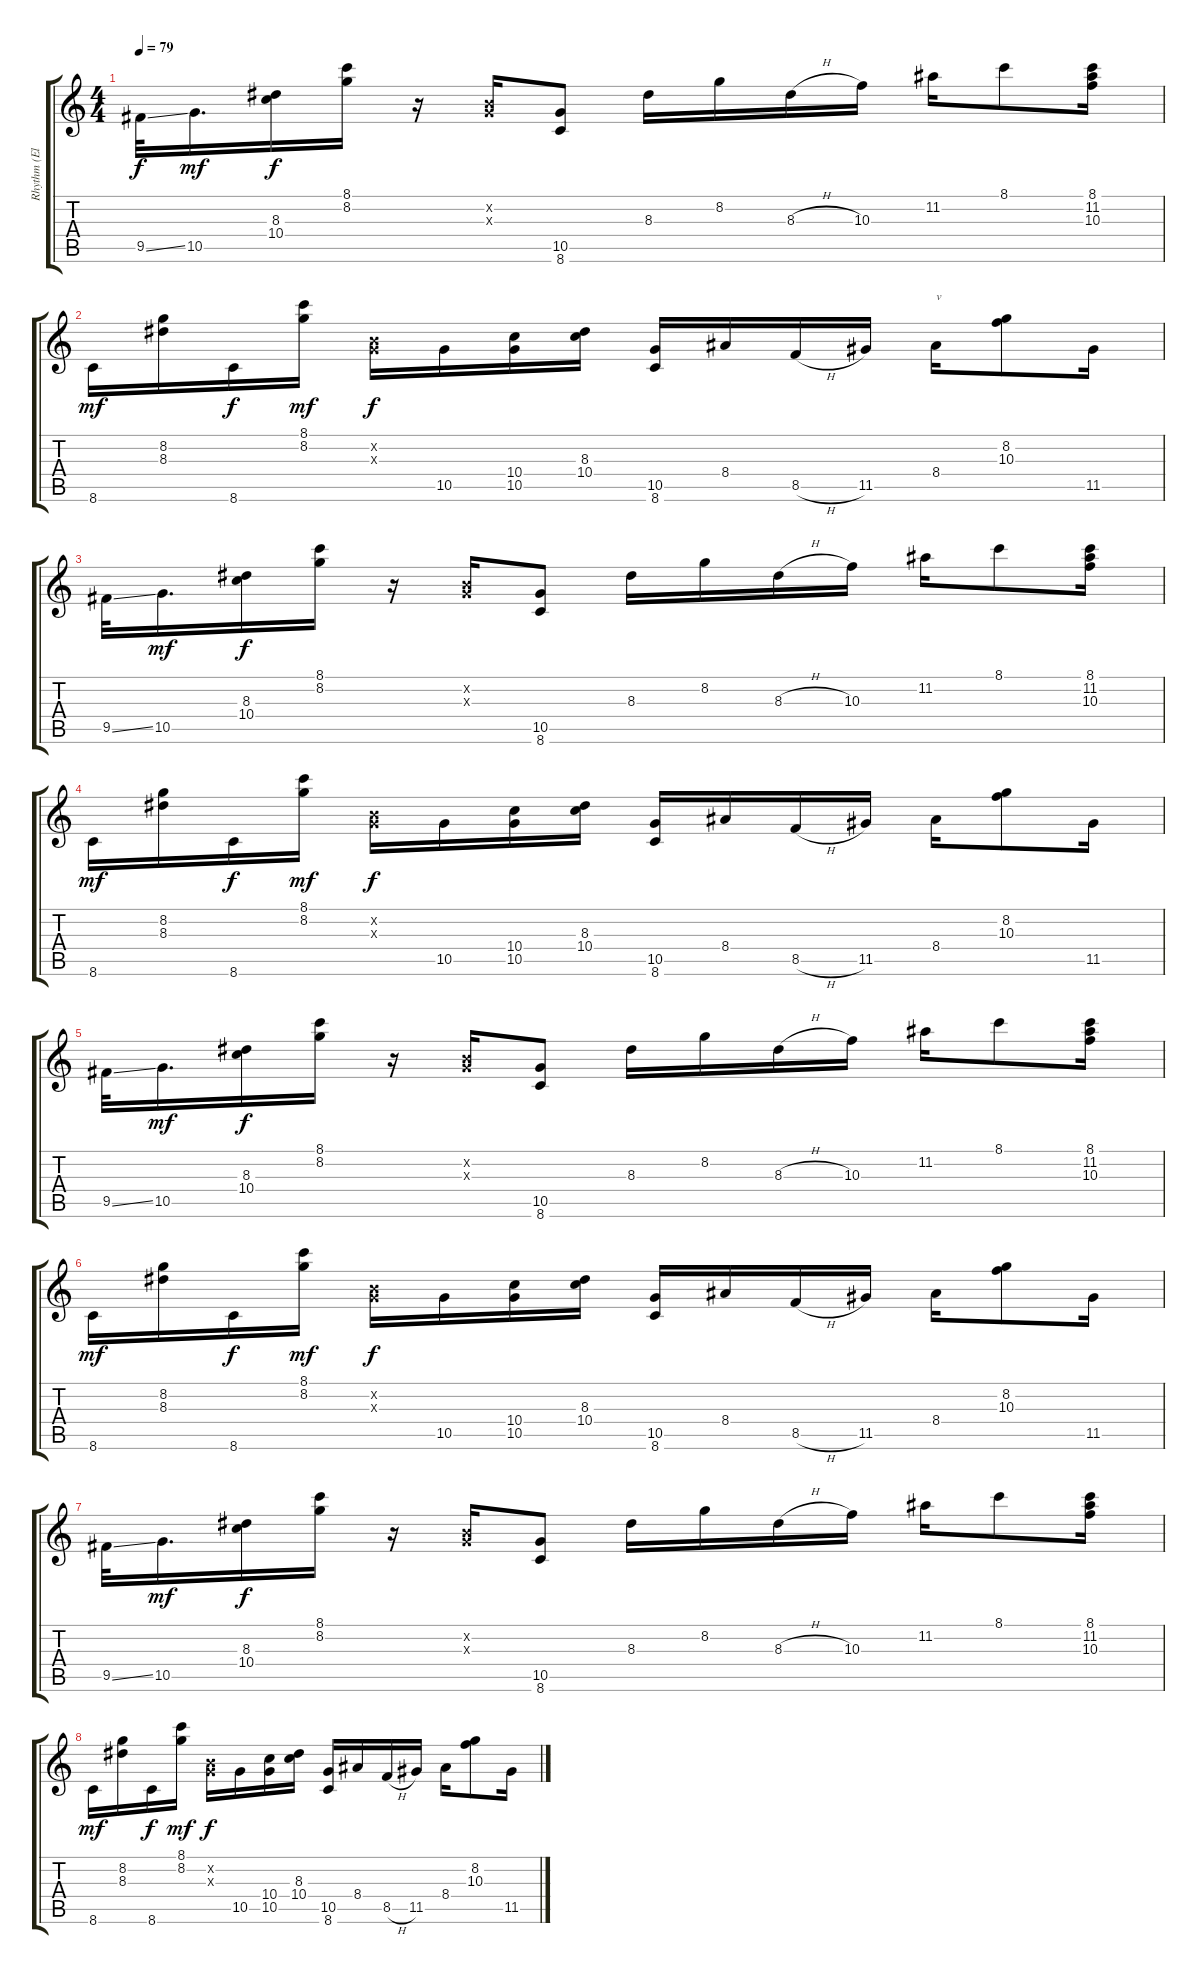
\track ("Rhythm (Electric Guitar (Clean)" "Rhythm (El") {instrument electricguitarclean}
\staff {score tabs}
\tuning (E4 B3 G3 D3 A2 E2) {hide}
\ts (4 4)
\tempo 79
\clef g2
\ks c
9.5{ss}.32{dy f} 10.5.16{d dy mf} (8.3 10.4).16{dy f} (8.1 8.2).16 r.16 (0.2{x} 0.3{x}).16 (10.5 8.6).8 8.3.16 8.2.16 8.3{h}.16 10.3.16 11.2.16 8.1.8 (8.1 11.2 10.3).16 |
8.6.16{dy mf} (8.2 8.3).16 8.6.16{dy f} (8.1 8.2).16{dy mf} (0.2{x} 0.3{x}).16{dy f} 10.5.16 (10.4 10.5).16 (8.3 10.4).16 (10.5 8.6).16 8.4.16 8.5{h}.16 11.5.16 8.4.16{txt "v"} (8.2 10.3).8 11.5.16 |
9.5{ss}.32 10.5.16{d dy mf} (8.3 10.4).16{dy f} (8.1 8.2).16 r.16 (0.2{x} 0.3{x}).16 (10.5 8.6).8 8.3.16 8.2.16 8.3{h}.16 10.3.16 11.2.16 8.1.8 (8.1 11.2 10.3).16 |
8.6.16{dy mf} (8.2 8.3).16 8.6.16{dy f} (8.1 8.2).16{dy mf} (0.2{x} 0.3{x}).16{dy f} 10.5.16 (10.4 10.5).16 (8.3 10.4).16 (10.5 8.6).16 8.4.16 8.5{h}.16 11.5.16 8.4.16 (8.2 10.3).8 11.5.16 |
9.5{ss}.32 10.5.16{d dy mf} (8.3 10.4).16{dy f} (8.1 8.2).16 r.16 (0.2{x} 0.3{x}).16 (10.5 8.6).8 8.3.16 8.2.16 8.3{h}.16 10.3.16 11.2.16 8.1.8 (8.1 11.2 10.3).16 |
8.6.16{dy mf} (8.2 8.3).16 8.6.16{dy f} (8.1 8.2).16{dy mf} (0.2{x} 0.3{x}).16{txt "" dy f} 10.5.16 (10.4 10.5).16 (8.3 10.4).16 (10.5 8.6).16 8.4.16 8.5{h}.16 11.5.16 8.4.16 (8.2 10.3).8 11.5.16 |
9.5{ss}.32 10.5.16{d dy mf} (8.3 10.4).16{dy f} (8.1 8.2).16 r.16 (0.2{x} 0.3{x}).16 (10.5 8.6).8 8.3.16 8.2.16 8.3{h}.16 10.3.16 11.2.16 8.1.8 (8.1 11.2 10.3).16 |
8.6.16{dy mf} (8.2 8.3).16 8.6.16{dy f} (8.1 8.2).16{dy mf} (0.2{x} 0.3{x}).16{dy f} 10.5.16 (10.4 10.5).16 (8.3 10.4).16 (10.5 8.6).16 8.4.16 8.5{h}.16 11.5.16 8.4.16 (8.2 10.3).8 11.5.16
